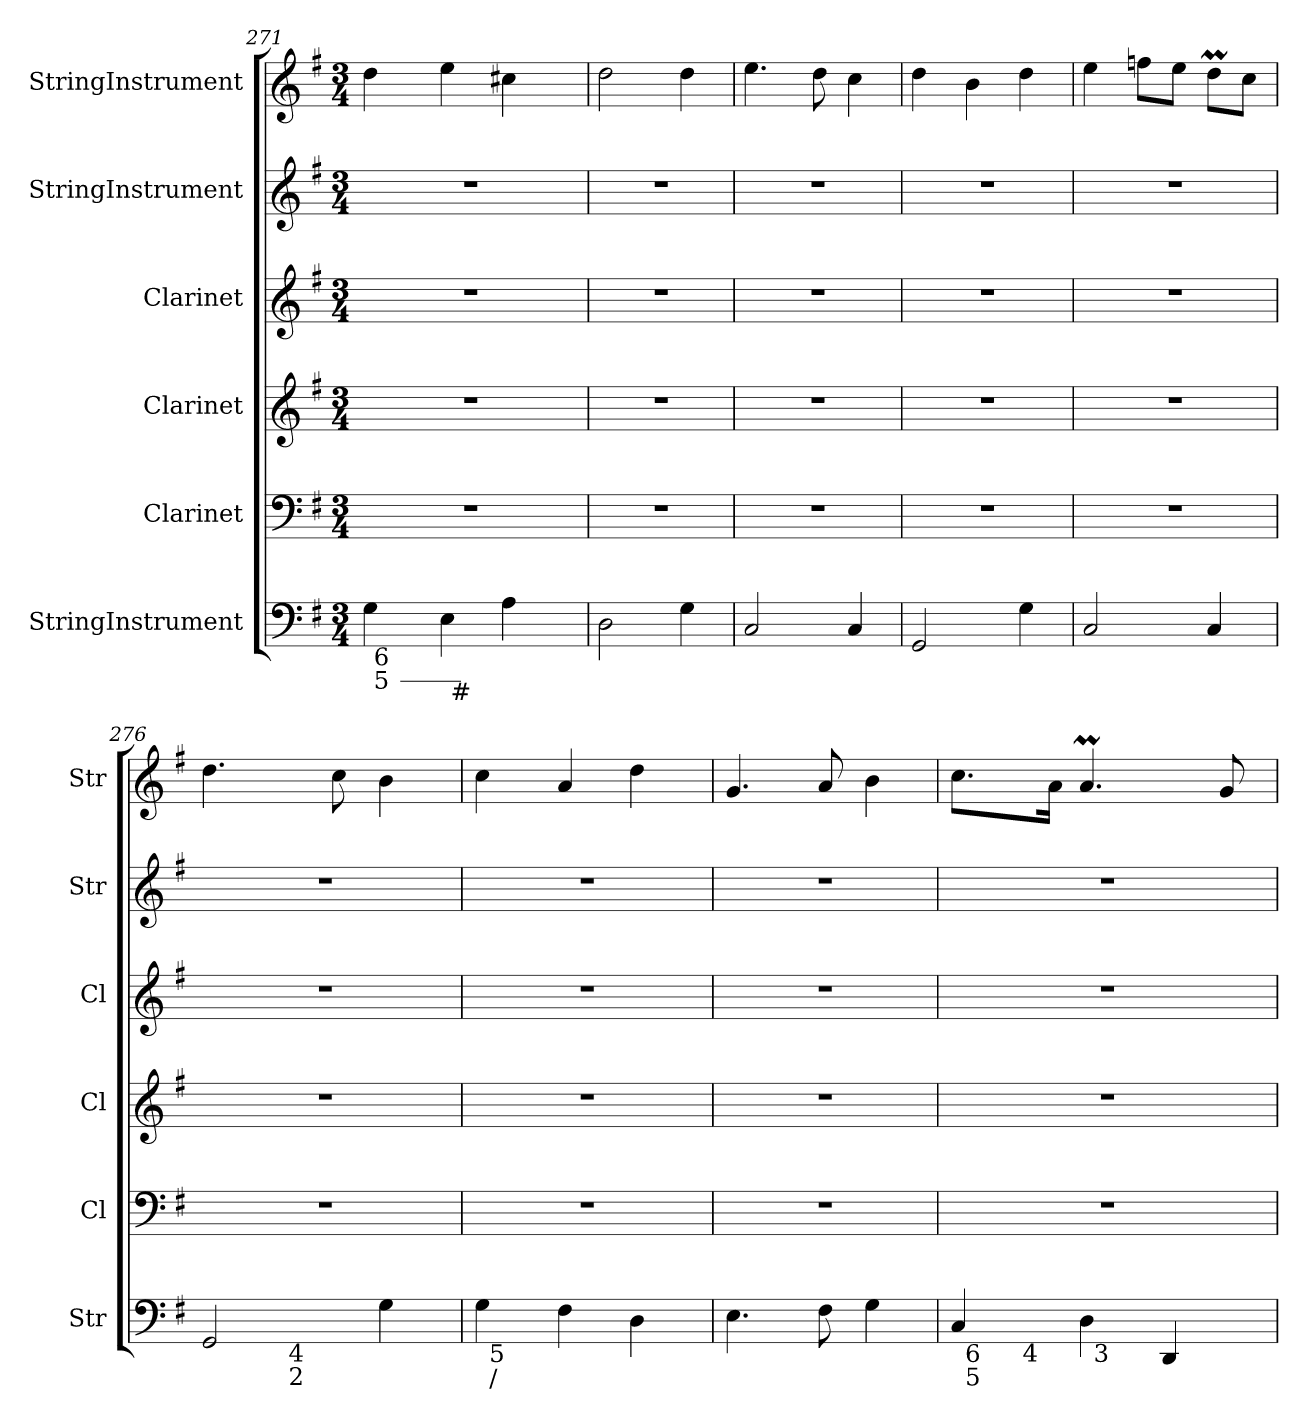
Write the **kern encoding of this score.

**kern	**kern	**kern	**kern	**kern	**kern
*part6	*part5	*part4	*part3	*part2	*part1
*staff6	*staff5	*staff4	*staff3	*staff2	*staff1
*I"StringInstrument	*I"Clarinet	*I"Clarinet	*I"Clarinet	*I"StringInstrument	*I"StringInstrument
*I'Str	*I'Cl	*I'Cl	*I'Cl	*I'Str	*I'Str
!!LO:PB:g=z
*clefF4	*clefF4	*clefG2	*clefG2	*clefG2	*clefG2
*	*ITrd1c2	*ITrd1c2	*ITrd1c2	*	*
*k[f#]	*k[b-]	*k[b-]	*k[b-]	*k[f#]	*k[f#]
*G:	*F:	*F:	*F:	*G:	*G:
*M3/4	*M3/4	*M3/4	*M3/4	*M3/4	*M3/4
=271	=271	=271	=271	=271	=271
*^	*	*	*	*	*
*	*^	*	*	*	*	*
*	*	*^	*	*	*	*	*
4G\	64ryy	16.ryy	4ryy	2.r	2.r	2.r	2.r	4dd\
!	!LO:TX:b:t=6\n5	!	!	!	!	!	!	!
.	2ryy	.	.	.	.	.	.	.
!	!	!LO:TX:b:t=_____	!	!	!	!	!	!
.	.	2ryy	.	.	.	.	.	.
4E\	.	.	64ryy	.	.	.	.	4ee\
!	!	!	!LO:TX:b:t=#	!	!	!	!	!
.	.	.	4ryy	.	.	.	.	.
4A\	.	.	.	.	.	.	.	4cc#X\
.	8...ryy	.	8...ryy	.	.	.	.	.
.	.	8ryy	.	.	.	.	.	.
.	.	32ryy	.	.	.	.	.	.
*v	*v	*v	*v	*	*	*	*	*
=272	=272	=272	=272	=272	=272
2D\	2.r	2.r	2.r	2.r	2dd\
4G\	.	.	.	.	4dd\
=273	=273	=273	=273	=273	=273
2C/	2.r	2.r	2.r	2.r	4.ee\
.	.	.	.	.	8dd\
4C/	.	.	.	.	4cc\
=274	=274	=274	=274	=274	=274
2GG/	2.r	2.r	2.r	2.r	4dd\
.	.	.	.	.	4b\
4G\	.	.	.	.	4dd\
=275	=275	=275	=275	=275	=275
2C/	2.r	2.r	2.r	2.r	4ee\
.	.	.	.	.	8ffn\L
.	.	.	.	.	8ee\J
4C/	.	.	.	.	8ddM\L
.	.	.	.	.	8cc\J
=276	=276	=276	=276	=276	=276
*^	*	*	*	*	*
2GG/	4ryy	2.r	2.r	2.r	2.r	4.dd\
.	64ryy	.	.	.	.	.
!	!LO:TX:b:t=4\n2	!	!	!	!	!
.	4ryy	.	.	.	.	.
.	.	.	.	.	.	8cc\
4G\	.	.	.	.	.	4b\
.	8...ryy	.	.	.	.	.
=277	=277	=277	=277	=277	=277	=277
4G\	64ryy	2.r	2.r	2.r	2.r	4cc\
!	!LO:TX:b:t=5	!	!	!	!	!
!	!LO:TX:b:t=/	!	!	!	!	!
.	2ryy	.	.	.	.	.
4F#\	.	.	.	.	.	4a/
4D\	.	.	.	.	.	4dd\
.	8...ryy	.	.	.	.	.
*v	*v	*	*	*	*	*
!!LO:LB:g=z
=278	=278	=278	=278	=278	=278
4.E\	2.r	2.r	2.r	2.r	4.g/
8F#\	.	.	.	.	8a/
4G\	.	.	.	.	4b\
=279	=279	=279	=279	=279	=279
*^	*	*	*	*	*
*	*^	*	*	*	*	*
*	*	*^	*	*	*	*	*
4C/	64ryy	8ryy	4ryy	2.r	2.r	2.r	2.r	8.cc\L
!	!LO:TX:b:t=6\n5	!	!	!	!	!	!	!
.	2ryy	.	.	.	.	.	.	.
.	.	64ryy	.	.	.	.	.	.
!	!	!LO:TX:b:t=4	!	!	!	!	!	!
.	.	2ryy	.	.	.	.	.	.
.	.	.	.	.	.	.	.	16a\Jk
4D\	.	.	64ryy	.	.	.	.	4.aM/
!	!	!	!LO:TX:b:t=3	!	!	!	!	!
.	.	.	4ryy	.	.	.	.	.
4DD/	.	.	.	.	.	.	.	.
.	8...ryy	.	8...ryy	.	.	.	.	.
.	.	.	.	.	.	.	.	8g/
.	.	16..ryy	.	.	.	.	.	.
*v	*v	*v	*v	*	*	*	*	*
=	=	=	=	=	=
*-	*-	*-	*-	*-	*-
